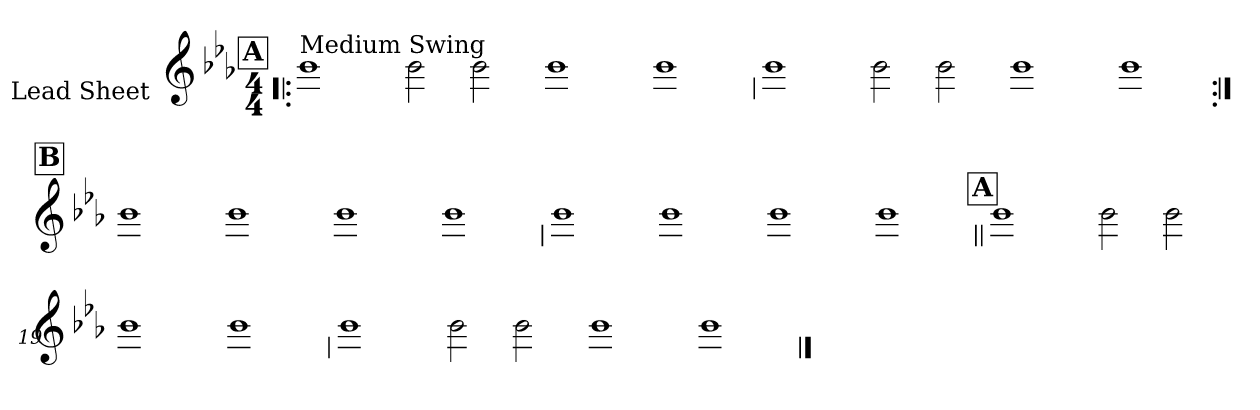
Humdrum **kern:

**kern
*part1
*staff1
*I"Lead Sheet
*stria0
*clefG2
*k[b-e-a-]
*E-:
*M4/4
!!LO:REH:place=s1:a:t=A
=1!|:
!LO:TX:a:t=Medium Swing
1b-
=2-
2b-
2b-
=3-
1b-
=4-
1b-
!!LO:LB:g=z
=5
1b-
=6-
2b-
2b-
=7-
1b-
=8-
1b-
!!LO:LB:g=z
!!LO:REH:place=s1:a:t=B
=9:|!
1b-
=10-
1b-
=11-
1b-
=12-
1b-
!!LO:LB:g=z
=13
1b-
=14-
1b-
=15-
1b-
=16-
1b-
!!LO:LB:g=z
!!LO:REH:place=s1:a:t=A
=17||
1b-
=18-
2b-
2b-
=19-
1b-
=20-
1b-
!!LO:LB:g=z
=21
1b-
=22-
2b-
2b-
=23-
1b-
=24-
1b-
==
*-
